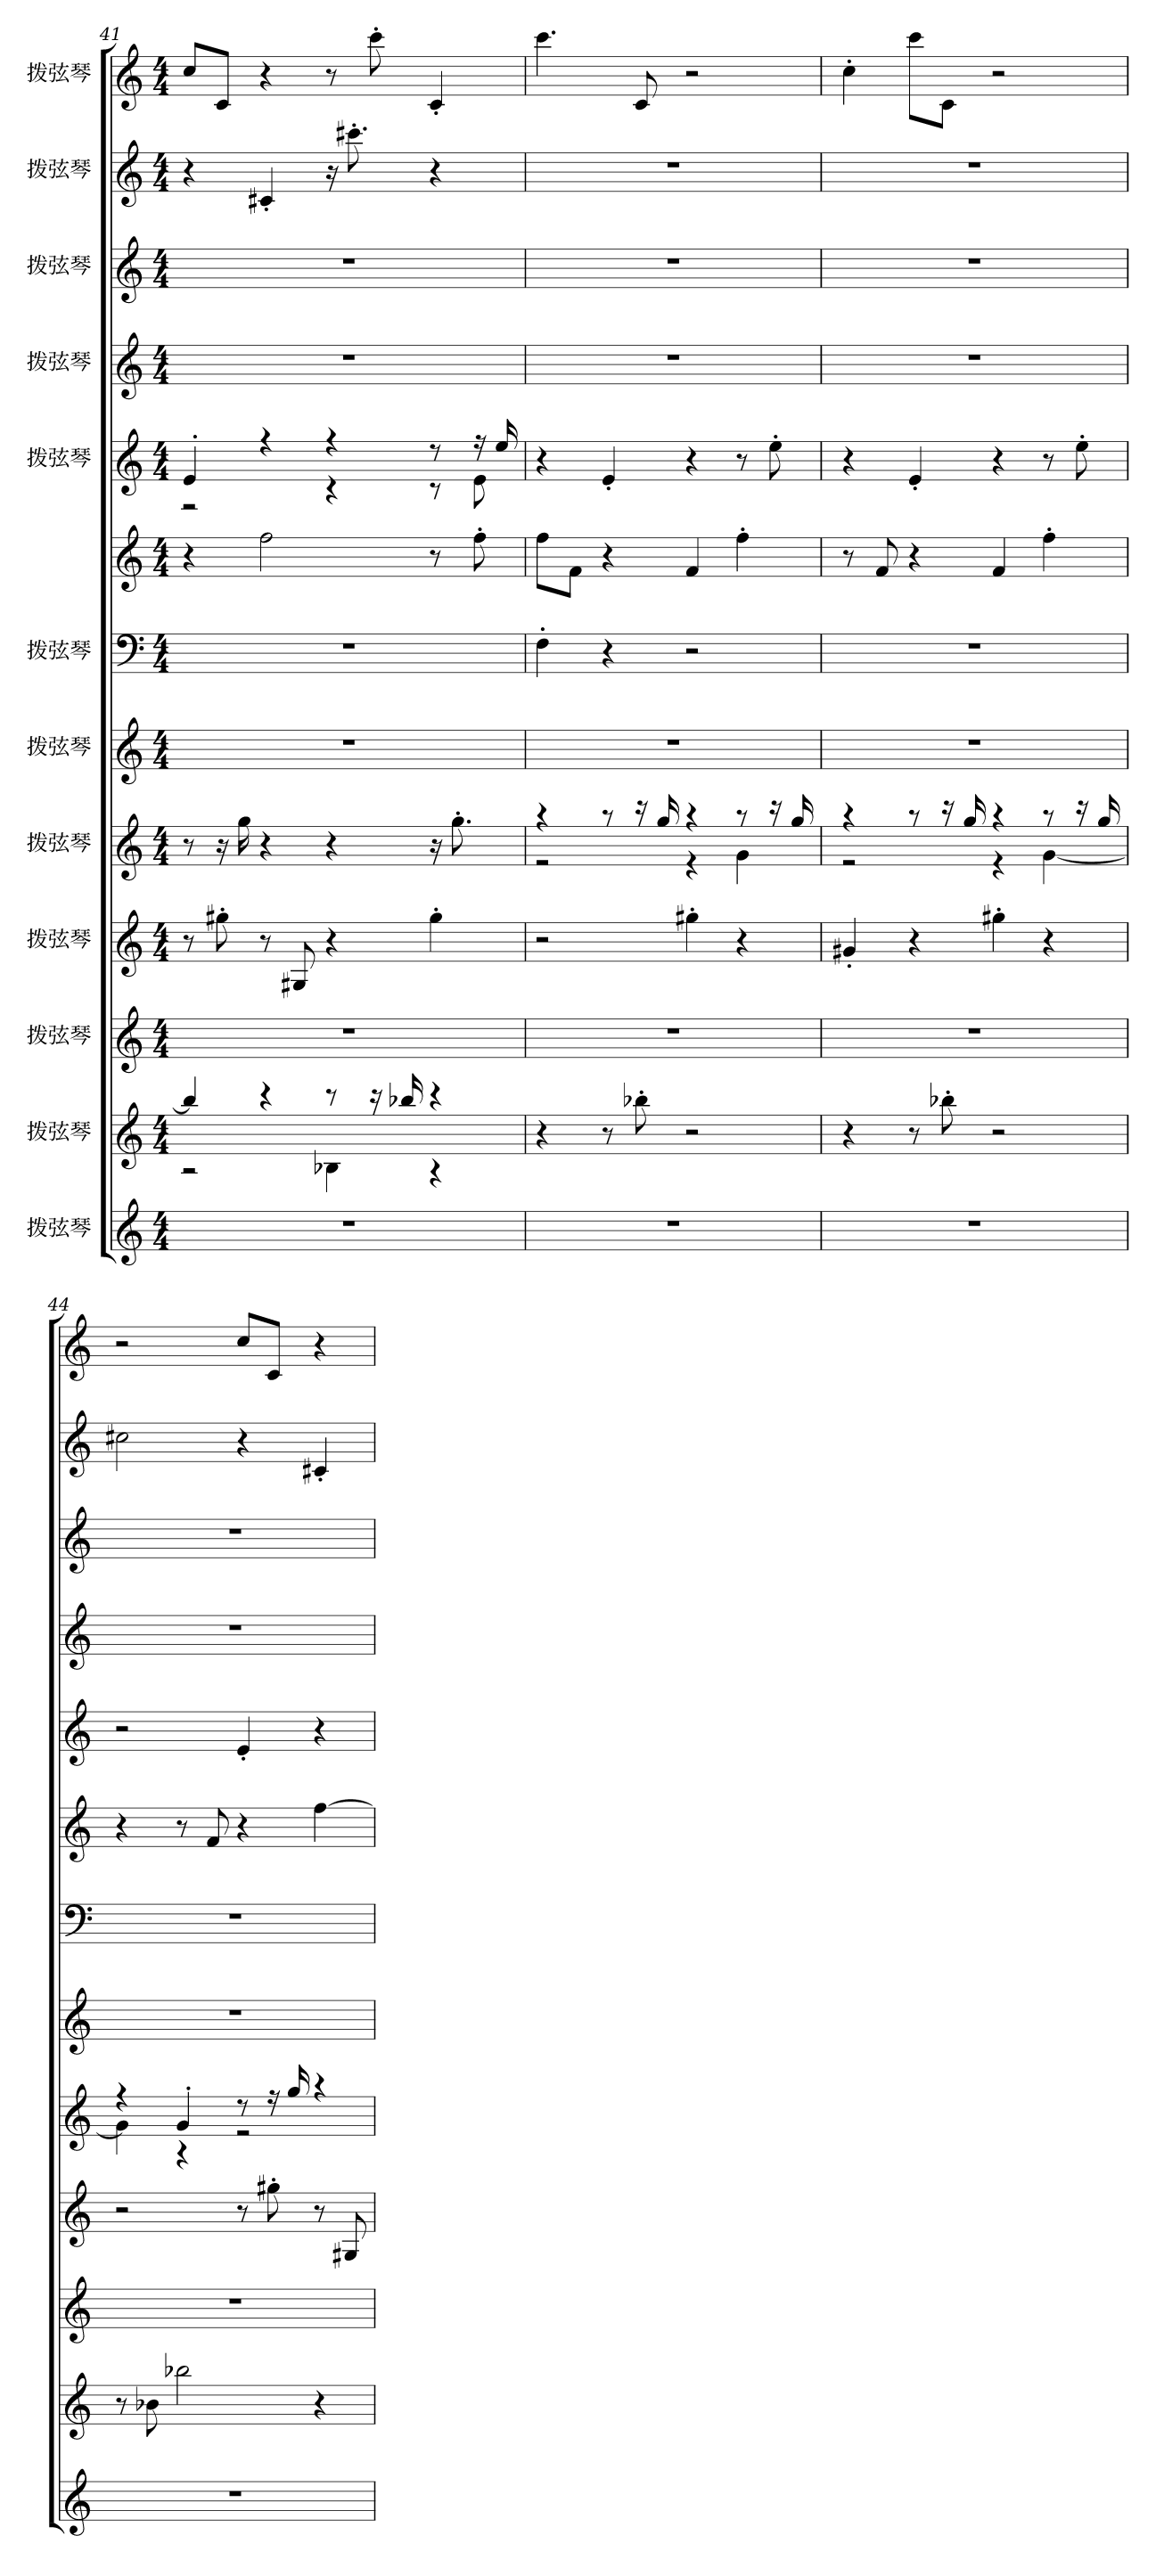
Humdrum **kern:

**kern	**kern	**kern	**kern	**kern	**kern	**kern	**kern	**kern	**kern	**kern	**kern	**kern
*part12	*part11	*part10	*part9	*part8	*part7	*part6	*part6	*part5	*part4	*part3	*part2	*part1
*staff13	*staff12	*staff11	*staff10	*staff9	*staff8	*staff7	*staff6	*staff5	*staff4	*staff3	*staff2	*staff1
*I"拨弦琴	*I"拨弦琴	*I"拨弦琴	*I"拨弦琴	*I"拨弦琴	*I"拨弦琴	*I"拨弦琴	*	*I"拨弦琴	*I"拨弦琴	*I"拨弦琴	*I"拨弦琴	*I"拨弦琴
*clefG2	*clefG2	*clefG2	*clefG2	*clefG2	*clefG2	*clefF4	*clefG2	*clefG2	*clefG2	*clefG2	*clefG2	*clefG2
*k[]	*k[]	*k[]	*k[]	*k[]	*k[]	*k[]	*k[]	*k[]	*k[]	*k[]	*k[]	*k[]
*M4/4	*M4/4	*M4/4	*M4/4	*M4/4	*M4/4	*M4/4	*M4/4	*M4/4	*M4/4	*M4/4	*M4/4	*M4/4
=41	=41	=41	=41	=41	=41	=41	=41	=41	=41	=41	=41	=41
*	*^	*	*	*	*	*	*	*^	*	*	*	*
1r	4bb-/]	2r	1r	8r	8r	1r	1r	4r	4e'/	2r	1r	1r	4r	8cc/L
.	.	.	.	8gg#X'\	16r	.	.	.	.	.	.	.	.	8c/J
.	.	.	.	.	16gg\	.	.	.	.	.	.	.	.	.
.	4r	.	.	8r	4r	.	.	2ff\	4r	.	.	.	4c#X'/	4r
.	.	.	.	8G#X/	.	.	.	.	.	.	.	.	.	.
.	8r	4B-X\	.	4r	4r	.	.	.	4r	4r	.	.	16r	8r
.	.	.	.	.	.	.	.	.	.	.	.	.	8.ccc#X'\	.
.	16r	.	.	.	.	.	.	.	.	.	.	.	.	8ccc'\
.	16bb-X/	.	.	.	.	.	.	.	.	.	.	.	.	.
.	4r	4r	.	4gg#'\	16r	.	.	8r	8r	8r	.	.	4r	4c'/
.	.	.	.	.	8.gg'\	.	.	.	.	.	.	.	.	.
.	.	.	.	.	.	.	.	8ff'\	16r	8e\	.	.	.	.
.	.	.	.	.	.	.	.	.	16ee/	.	.	.	.	.
*	*v	*v	*	*	*	*	*	*	*v	*v	*	*	*	*
=42	=42	=42	=42	=42	=42	=42	=42	=42	=42	=42	=42	=42
*	*	*	*	*^	*	*	*	*	*	*	*	*
1r	4r	1r	2r	4r	2r	1r	4F'\	8ff\L	4r	1r	1r	1r	4.ccc\
.	.	.	.	.	.	.	.	8f\J	.	.	.	.	.
.	8r	.	.	8r	.	.	4r	4r	4e'/	.	.	.	.
.	8bb-X'\	.	.	16r	.	.	.	.	.	.	.	.	8c/
.	.	.	.	16gg/	.	.	.	.	.	.	.	.	.
.	2r	.	4gg#X'\	4r	4r	.	2r	4f/	4r	.	.	.	2r
.	.	.	4r	8r	4g\	.	.	4ff'\	8r	.	.	.	.
.	.	.	.	16r	.	.	.	.	8ee'\	.	.	.	.
.	.	.	.	16gg/	.	.	.	.	.	.	.	.	.
!!LO:PB:g=z
=43	=43	=43	=43	=43	=43	=43	=43	=43	=43	=43	=43	=43	=43
1r	4r	1r	4g#X'/	4r	2r	1r	1r	8r	4r	1r	1r	1r	4cc'\
.	.	.	.	.	.	.	.	8f/	.	.	.	.	.
.	8r	.	4r	8r	.	.	.	4r	4e'/	.	.	.	8ccc\L
.	8bb-X'\	.	.	16r	.	.	.	.	.	.	.	.	8c\J
.	.	.	.	16gg/	.	.	.	.	.	.	.	.	.
.	2r	.	4gg#X'\	4r	4r	.	.	4f/	4r	.	.	.	2r
.	.	.	4r	8r	[4g\	.	.	4ff'\	8r	.	.	.	.
.	.	.	.	16r	.	.	.	.	8ee'\	.	.	.	.
.	.	.	.	16gg/	.	.	.	.	.	.	.	.	.
=44	=44	=44	=44	=44	=44	=44	=44	=44	=44	=44	=44	=44	=44
1r	8r	1r	2r	4r	4g\]	1r	1r	4r	2r	1r	1r	2cc#X\	2r
.	8b-X\	.	.	.	.	.	.	.	.	.	.	.	.
.	2bb-X\	.	.	4g'/	4r	.	.	8r	.	.	.	.	.
.	.	.	.	.	.	.	.	8f/	.	.	.	.	.
.	.	.	8r	8r	2r	.	.	4r	4e'/	.	.	4r	8cc/L
.	.	.	8gg#X'\	16r	.	.	.	.	.	.	.	.	8c/J
.	.	.	.	16gg/	.	.	.	.	.	.	.	.	.
.	4r	.	8r	4r	.	.	.	[4ff\	4r	.	.	4c#X'/	4r
.	.	.	8G#X/	.	.	.	.	.	.	.	.	.	.
*	*	*	*	*v	*v	*	*	*	*	*	*	*	*
=	=	=	=	=	=	=	=	=	=	=	=	=
*-	*-	*-	*-	*-	*-	*-	*-	*-	*-	*-	*-	*-
